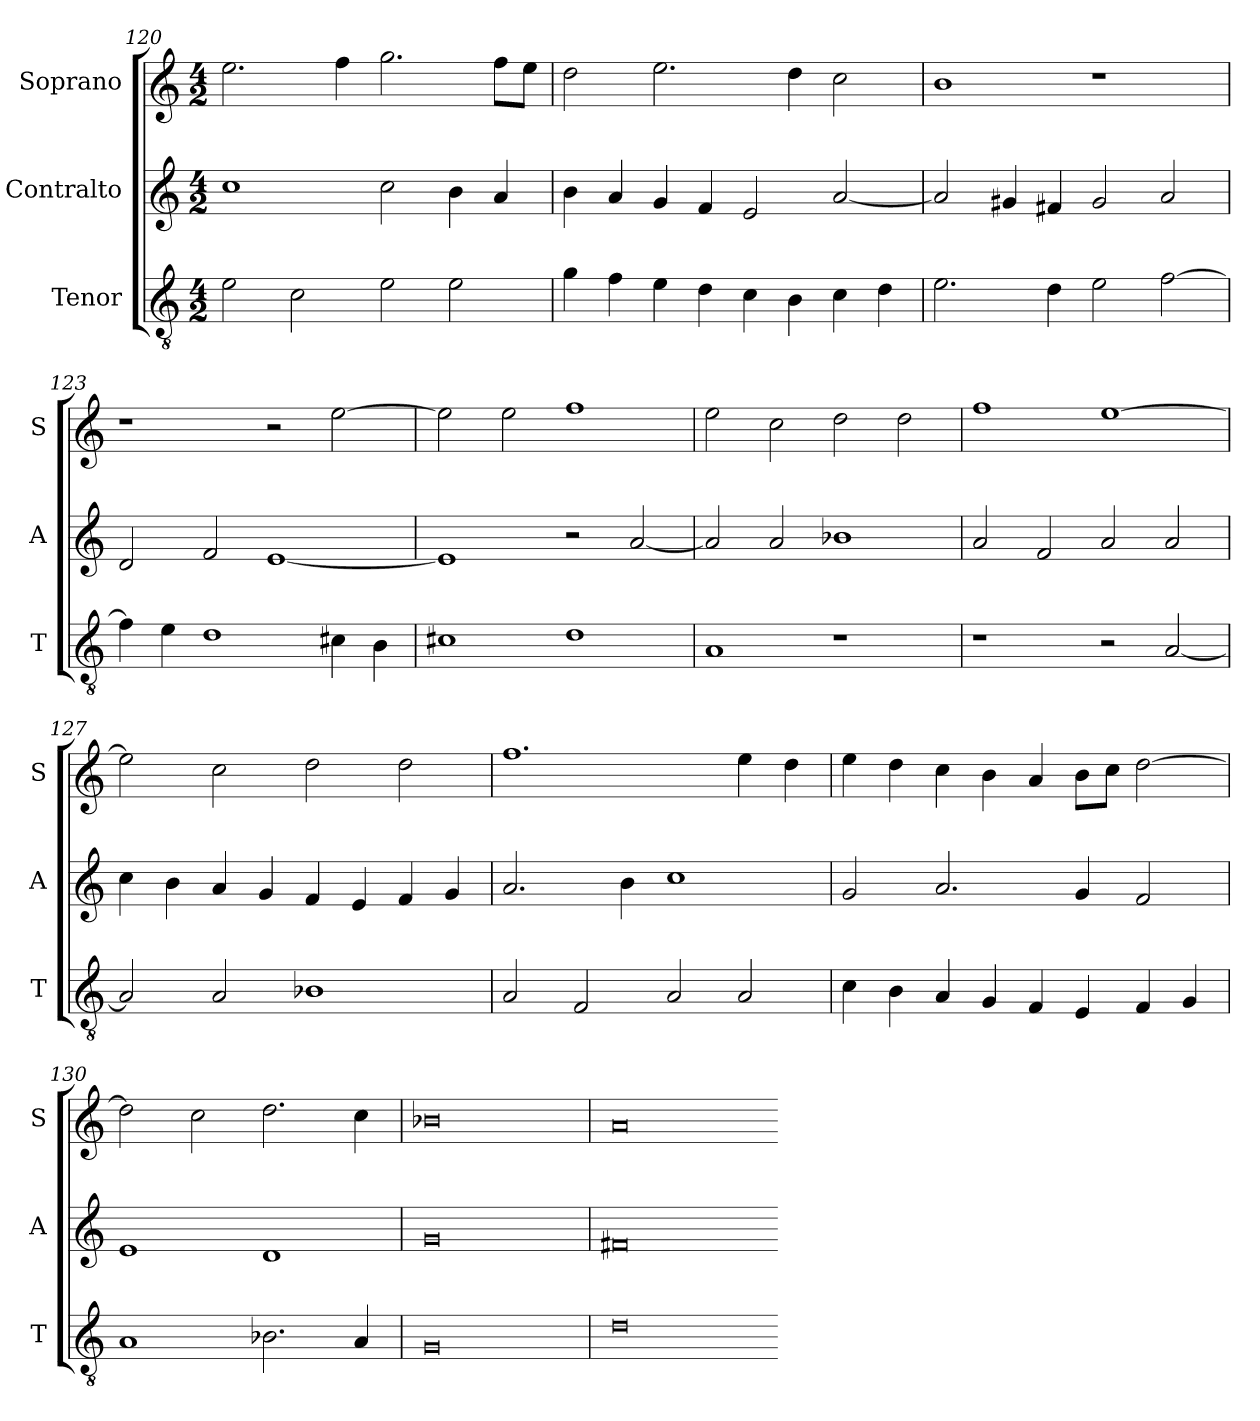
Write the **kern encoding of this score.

**kern	**kern	**kern
*part3	*part2	*part1
*staff3	*staff2	*staff1
*I"Tenor	*I"Contralto	*I"Soprano
*I'T	*I'A	*I'S
*clefGv2	*clefG2	*clefG2
*k[]	*k[]	*k[]
*D:dor	*D:dor	*D:dor
*M4/2	*M4/2	*M4/2
=120	=120	=120
2e	1cc	2.ee
2c	.	.
.	.	4ff
2e	2cc	2.gg
2e	4b	.
.	4a	8ff\L
.	.	8ee\J
=121	=121	=121
4g	4b	2dd
4f	4a	.
4e	4g	2.ee
4d	4f	.
4c	2e	.
4B	.	4dd
4c	[2a	2cc
4d	.	.
=122	=122	=122
2.e	2a]	1b
.	4g#X	.
4d	4f#X	.
2e	2g#	1r
[2f	2a	.
=123	=123	=123
4f]	2d	1r
4e	.	.
1d	2f	.
.	[1e	2r
4c#X	.	[2ee
4B	.	.
=124	=124	=124
1c#X	1e]	2ee]
.	.	2ee
1d	2r	1ff
.	[2a	.
=125	=125	=125
1A	2a]	2ee
.	2a	2cc
1r	1b-X	2dd
.	.	2dd
=126	=126	=126
1r	2a	1ff
.	2f	.
2r	2a	[1ee
[2A	2a	.
=127	=127	=127
2A]	4cc	2ee]
.	4b	.
2A	4a	2cc
.	4g	.
1B-X	4f	2dd
.	4e	.
.	4f	2dd
.	4g	.
=128	=128	=128
2A	2.a	1.ff
2F	.	.
.	4b	.
2A	1cc	.
2A	.	4ee
.	.	4dd
=129	=129	=129
4c	2g	4ee
4B	.	4dd
4A	2.a	4cc
4G	.	4b
4F	.	4a
4E	4g	8b\L
.	.	8cc\J
4F	2f	[2dd
4G	.	.
=130	=130	=130
1A	1e	2dd]
.	.	2cc
2.B-X	1d	2.dd
4A	.	4cc
=131	=131	=131
0G	0g	0b-X
=132	=132	=132
0d	0f#X	0a
=-	=-	=-
*-	*-	*-
